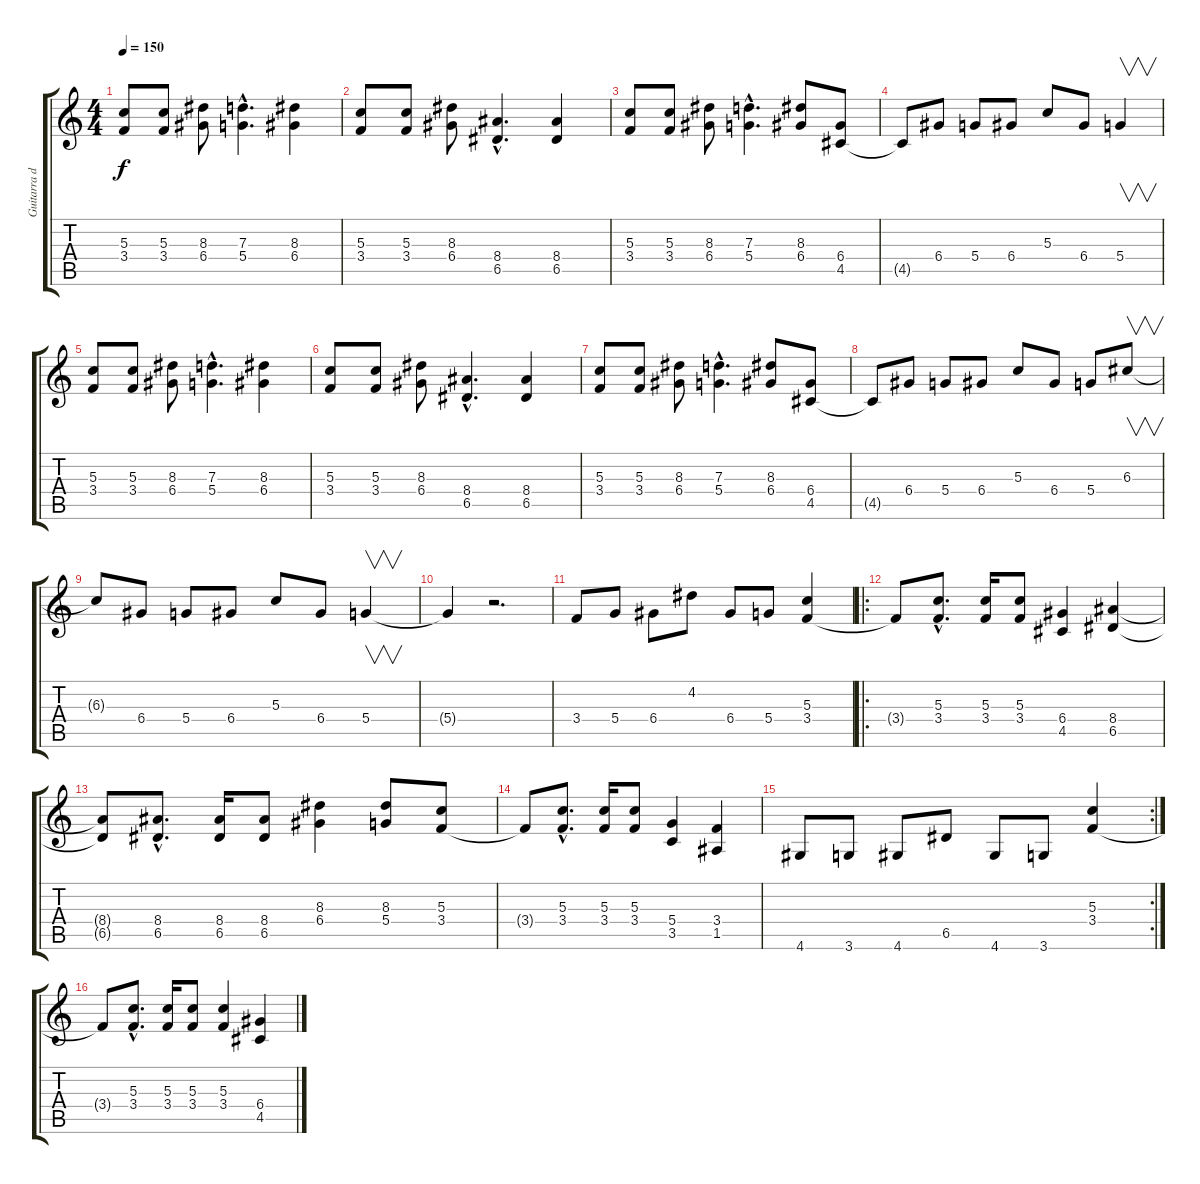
\track ("Guitarra de Fondo" "Guitarra d") {instrument distortionguitar}
\staff {score tabs}
\tuning (E4 B3 G3 D3 A2 E2) {hide}
\ts (4 4)
\tempo 150
\clef g2
\ks c
(5.3 3.4).8{dy f instrument distortionguitar} (5.3 3.4).8 (8.3 6.4).8 (7.3{hac} 5.4{hac}).4{d} (8.3 6.4).4 |
(5.3 3.4).8 (5.3 3.4).8 (8.3 6.4).8 (8.4{hac} 6.5{hac}).4{d} (8.4 6.5).4 |
(5.3 3.4).8 (5.3 3.4).8 (8.3 6.4).8 (7.3{hac} 5.4{hac}).4{d} (8.3 6.4).8 (6.4 4.5).8 |
4.5{t}.8 6.4.8 5.4.8 6.4.8 5.3.8 6.4.8 5.4.4{v} |
(5.3 3.4).8 (5.3 3.4).8 (8.3 6.4).8 (7.3{hac} 5.4{hac}).4{d} (8.3 6.4).4 |
(5.3 3.4).8 (5.3 3.4).8 (8.3 6.4).8 (8.4{hac} 6.5{hac}).4{d} (8.4 6.5).4 |
(5.3 3.4).8 (5.3 3.4).8 (8.3 6.4).8 (7.3{hac} 5.4{hac}).4{d} (8.3 6.4).8 (6.4 4.5).8 |
4.5{t}.8 6.4.8 5.4.8 6.4.8 5.3.8 6.4.8 5.4.8 6.3.8{v} |
6.3{t}.8 6.4.8 5.4.8 6.4.8 5.3.8 6.4.8 5.4.4{v} |
5.4{t}.4 r.2{d} |
3.4.8 5.4.8 6.4.8 4.2.8 6.4.8 5.4.8 (5.3 3.4).4 |
\ro
3.4{t}.8 (5.3{hac} 3.4{hac}).8{d} (5.3 3.4).16 (5.3 3.4).8 (6.4 4.5).4 (8.4 6.5).4 |
(8.4{t} 6.5{t}).8 (8.4{hac} 6.5{hac}).8{d} (8.4 6.5).16 (8.4 6.5).8 (8.3 6.4).4 (8.3 5.4).8 (5.3 3.4).8 |
3.4{t}.8 (5.3{hac} 3.4{hac}).8{d} (5.3 3.4).16 (5.3 3.4).8 (5.4 3.5).4 (3.4 1.5).4 |
\rc 2
4.6.8 3.6.8 4.6.8 6.5.8 4.6.8 3.6.8 (5.3 3.4).4 |
3.4{t}.8 (5.3{hac} 3.4{hac}).8{d} (5.3 3.4).16 (5.3 3.4).8 (5.3 3.4).4 (6.4 4.5).4
